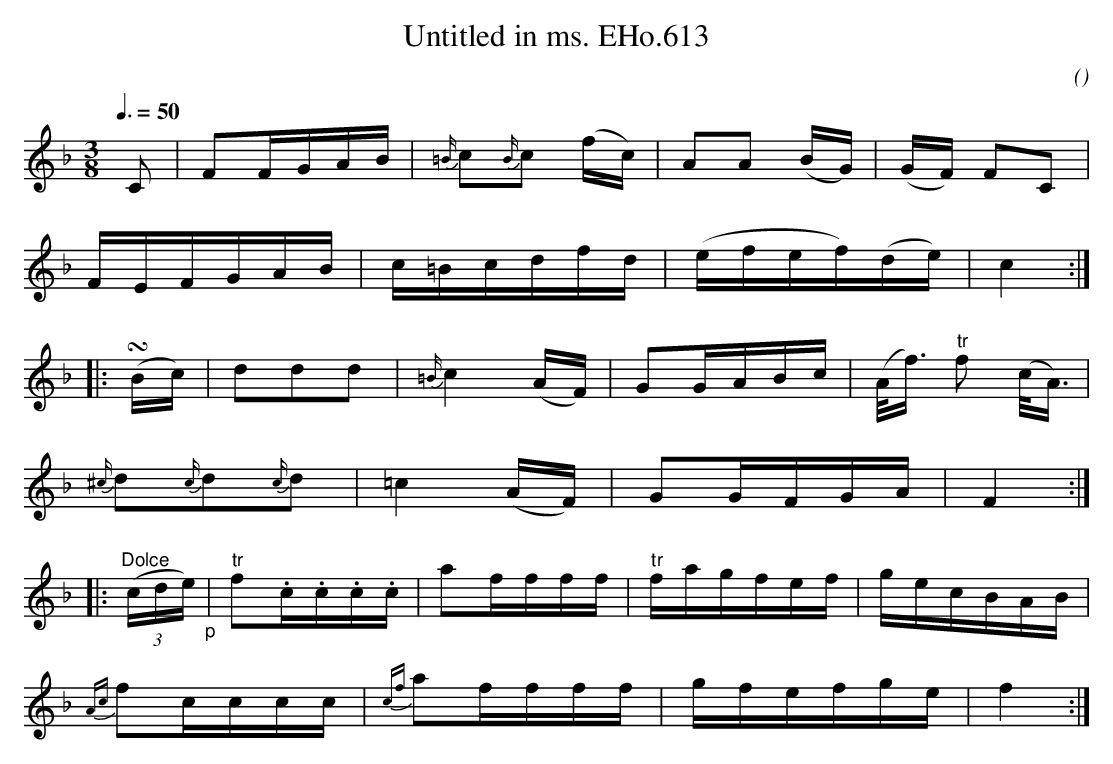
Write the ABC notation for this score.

X:1
T:Untitled in ms. EHo.613
M:3/8
L:1/16
Q:3/8=50
C:
O:
K:F
yC2 | F2FGAB | {=B/}c2{B/}c2 (fc) | A2A2 (BG) | (GF) F2C2 |
FEFGAB | c=Bcdfd | (efef)(de) | c4 :|
|:(!turn!Bc) | d2d2d2 | {=B/}c4(AF) | G2GABc | (A<f) "tr"f2 (c<A) |
{^c/}d2{c/}d2{c/}d2 | =c4(AF) | G2GFGA | F4 :|
|: "Dolce"(3(cde)"_p" | "tr"f2.c.c.c.c | a2ffff | "tr"fagfef | gecBAB |
{Ac}f2cccc | {cf}a2ffff | gfefge | f4 :|
